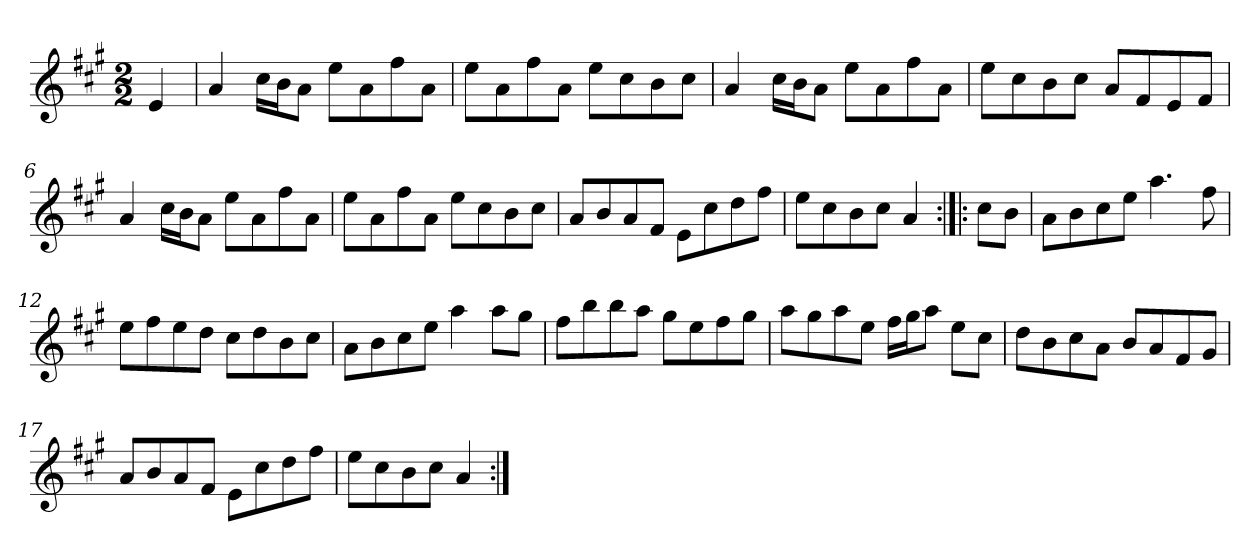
**kern
*part1
*staff1
*clefG2
*k[f#c#g#]
*A:
*M2/2
=1
4e/
=2
4a/
16cc#\LL
16b\J
8a\J
8ee\L
8a\
8ff#\
8a\J
=3
8ee\L
8a\
8ff#\
8a\J
8ee\L
8cc#\
8b\
8cc#\J
=4
4a/
16cc#\LL
16b\J
8a\J
8ee\L
8a\
8ff#\
8a\J
=5
8ee\L
8cc#\
8b\
8cc#\J
8a/L
8f#/
8e/
8f#/J
=6
4a/
16cc#\LL
16b\J
8a\J
8ee\L
8a\
8ff#\
8a\J
!!LO:LB:g=z
=7
8ee\L
8a\
8ff#\
8a\J
8ee\L
8cc#\
8b\
8cc#\J
=8
8a/L
8b/
8a/
8f#/J
8e\L
8cc#\
8dd\
8ff#\J
=9
8ee\L
8cc#\
8b\
8cc#\J
4a/
=10:|!|:
8cc#\L
8b\J
=11
8a\L
8b\
8cc#\
8ee\J
4.aa\
8ff#\
=12
8ee\L
8ff#\
8ee\
8dd\J
8cc#\L
8dd\
8b\
8cc#\J
!!LO:LB:g=z
=13
8a\L
8b\
8cc#\
8ee\J
4aa\
8aa\L
8gg#\J
=14
8ff#\L
8bb\
8bb\
8aa\J
8gg#\L
8ee\
8ff#\
8gg#\J
=15
8aa\L
8gg#\
8aa\
8ee\J
16ff#\LL
16gg#\J
8aa\J
8ee\L
8cc#\J
=16
8dd\L
8b\
8cc#\
8a\J
8b/L
8a/
8f#/
8g#/J
=17
8a/L
8b/
8a/
8f#/J
8e\L
8cc#\
8dd\
8ff#\J
!!LO:LB:g=z
=18
8ee\L
8cc#\
8b\
8cc#\J
4a/
=:|!
*-
